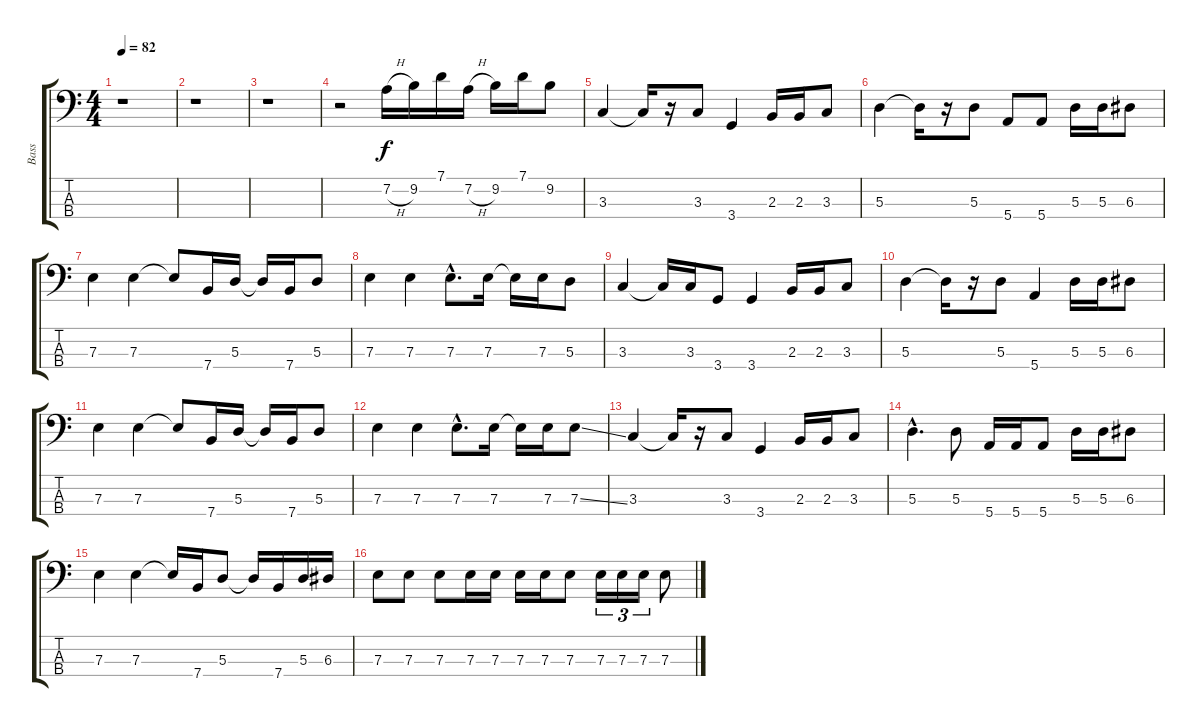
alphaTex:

\track ("Bass" "Bass") {instrument electricbassfinger}
\staff {score tabs}
\tuning (G2 D2 A1 E1) {hide}
\ts (4 4)
\tempo 82
\clef f4
\ks c
r.1{dy f instrument electricbassfinger} |
r.1 |
r.1 |
r.2 7.2{h}.16 9.2.16 7.1.16 7.2{h}.16 9.2.16 7.1.16 9.2.8 |
3.3.4 3.3{t}.16 r.16 3.3.8 3.4.4 2.3.16 2.3.16 3.3.8 |
5.3.4 5.3{t}.16 r.16 5.3.8 5.4.8 5.4.8 5.3.16 5.3.16 6.3.8 |
7.3.4 7.3.4 7.3{t}.8 7.4.16 5.3.16 5.3{t}.16 7.4.16 5.3.8 |
7.3.4 7.3.4 7.3{hac}.8{d} 7.3.16 7.3{t}.16 7.3.16 5.3.8 |
3.3.4 3.3{t}.16 3.3.16 3.4.8 3.4.4 2.3.16 2.3.16 3.3.8 |
5.3.4 5.3{t}.16 r.16 5.3.8 5.4.4 5.3.16 5.3.16 6.3.8 |
7.3.4 7.3.4 7.3{t}.8 7.4.16 5.3.16 5.3{t}.16 7.4.16 5.3.8 |
7.3.4 7.3.4 7.3{hac}.8{d} 7.3.16 7.3{t}.16 7.3.16 7.3{ss}.8 |
3.3.4 3.3{t}.16 r.16 3.3.8 3.4.4 2.3.16 2.3.16 3.3.8 |
5.3{hac}.4{d} 5.3.8 5.4.16 5.4.16 5.4.8 5.3.16 5.3.16 6.3.8 |
7.3.4 7.3.4 7.3{t}.16 7.4.16 5.3.8 5.3{t}.16 7.4.16 5.3.16 6.3.16 |
7.3.8 7.3.8 7.3.8 7.3.16 7.3.16 7.3.16 7.3.16 7.3.8 7.3.16{tu (3 2)} 7.3.16{tu (3 2)} 7.3.16{tu (3 2)} 7.3{ss}.8
